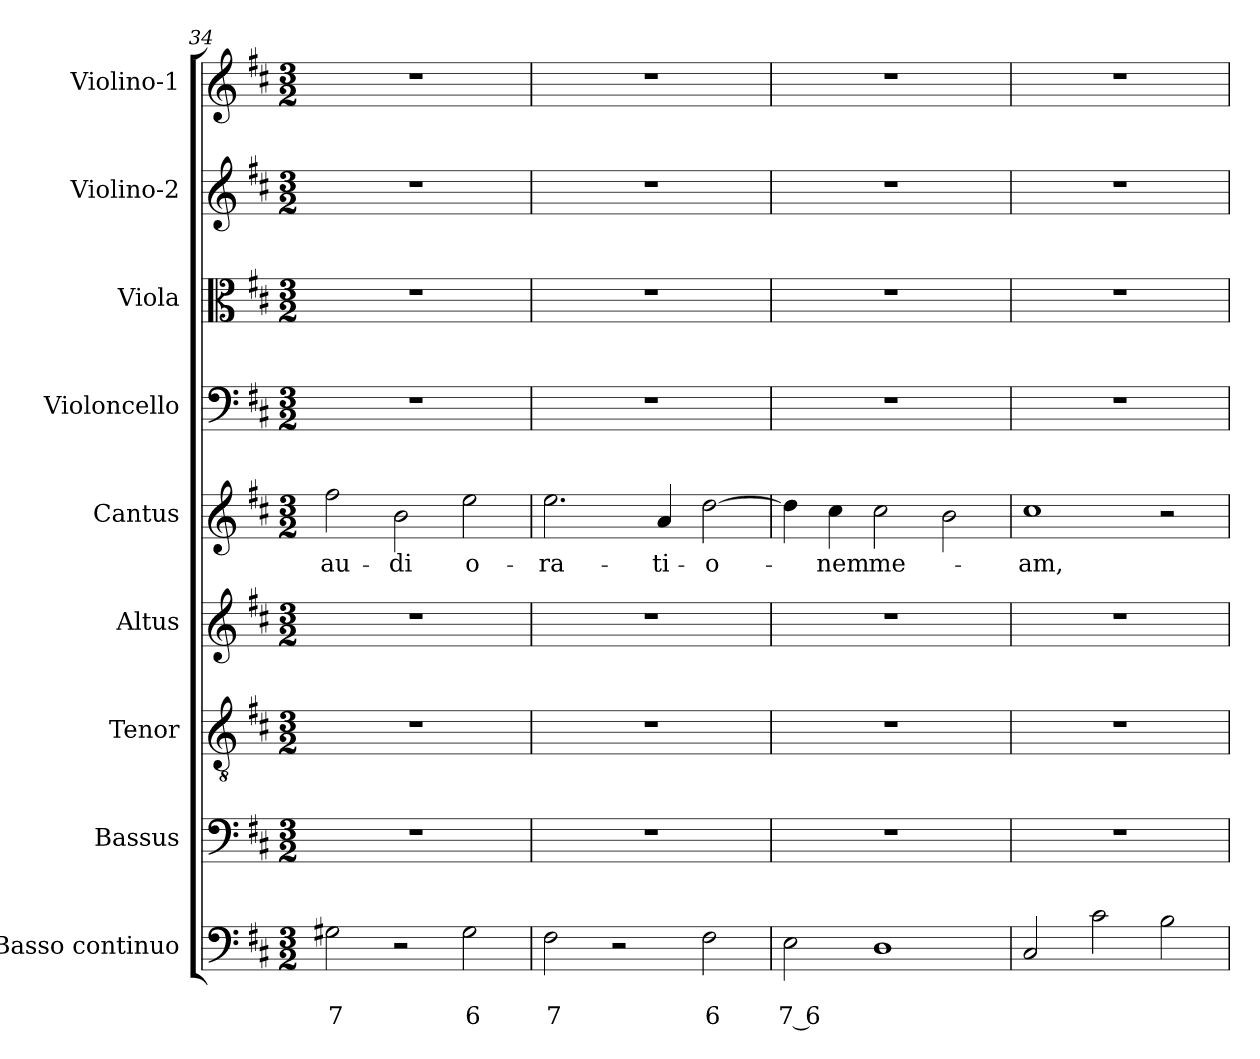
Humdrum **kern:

**kern	**text	**text	**kern	**kern	**kern	**kern	**text	**kern	**kern	**kern	**kern
*part9	*part9	*part9	*part8	*part7	*part6	*part5	*part5	*part4	*part3	*part2	*part1
*staff9	*staff9	*staff9	*staff8	*staff7	*staff6	*staff5	*staff5	*staff4	*staff3	*staff2	*staff1
*I"Basso continuo	*	*	*I"Bassus	*I"Tenor	*I"Altus	*I"Cantus	*	*I"Violoncello	*I"Viola	*I"Violino-2	*I"Violino-1
*I'BC	*	*	*I'B	*I'T	*I'A	*I'C	*	*I'Vc	*I'Va	*I'Vi2	*I'Vi1
*clefF4	*	*	*clefF4	*clefGv2	*clefG2	*clefG2	*	*clefF4	*clefC3	*clefG2	*clefG2
*k[f#c#]	*	*	*k[f#c#]	*k[f#c#]	*k[f#c#]	*k[f#c#]	*	*k[f#c#]	*k[f#c#]	*k[f#c#]	*k[f#c#]
*D:	*	*	*D:	*D:	*D:	*D:	*	*D:	*D:	*D:	*D:
*M3/2	*	*	*M3/2	*M3/2	*M3/2	*M3/2	*	*M3/2	*M3/2	*M3/2	*M3/2
=34	=34	=34	=34	=34	=34	=34	=34	=34	=34	=34	=34
!	!	!LO:LY:b	!	!	!	!	!LO:LY:b	!	!	!	!
2G#X\	.	7	1.r	1.r	1.r	2ff#\	-au-	1.r	1.r	1.r	1.r
!	!	!	!	!	!	!	!LO:LY:b	!	!	!	!
2r	.	.	.	.	.	2b\	-di	.	.	.	.
!	!	!LO:LY:b	!	!	!	!	!LO:LY:b	!	!	!	!
2G#\	.	6	.	.	.	2ee\	o-	.	.	.	.
=35	=35	=35	=35	=35	=35	=35	=35	=35	=35	=35	=35
!	!	!LO:LY:b	!	!	!	!	!LO:LY:b	!	!	!	!
2F#\	.	7	1.r	1.r	1.r	2.ee\	-ra-	1.r	1.r	1.r	1.r
2r	.	.	.	.	.	.	.	.	.	.	.
!	!	!	!	!	!	!	!LO:LY:b	!	!	!	!
.	.	.	.	.	.	4a/	-ti-	.	.	.	.
!	!	!LO:LY:b	!	!	!	!	!LO:LY:b	!	!	!	!
2F#\	.	6	.	.	.	[2dd\	-o-	.	.	.	.
=36	=36	=36	=36	=36	=36	=36	=36	=36	=36	=36	=36
!	!	!LO:LY:b	!	!	!	!	!	!	!	!	!
2E\	.	7 6	1.r	1.r	1.r	4dd\]	.	1.r	1.r	1.r	1.r
!	!	!	!	!	!	!	!LO:LY:b	!	!	!	!
.	.	.	.	.	.	4cc#\	-nem	.	.	.	.
!	!	!	!	!	!	!	!LO:LY:b	!	!	!	!
1D	.	.	.	.	.	2cc#\	me-	.	.	.	.
.	.	.	.	.	.	2b\	.	.	.	.	.
=37	=37	=37	=37	=37	=37	=37	=37	=37	=37	=37	=37
!	!	!	!	!	!	!	!LO:LY:b	!	!	!	!
2C#/	.	.	1.r	1.r	1.r	1cc#	-am,	1.r	1.r	1.r	1.r
2c#\	.	.	.	.	.	.	.	.	.	.	.
2B\	.	.	.	.	.	2r	.	.	.	.	.
=	=	=	=	=	=	=	=	=	=	=	=
*-	*-	*-	*-	*-	*-	*-	*-	*-	*-	*-	*-
